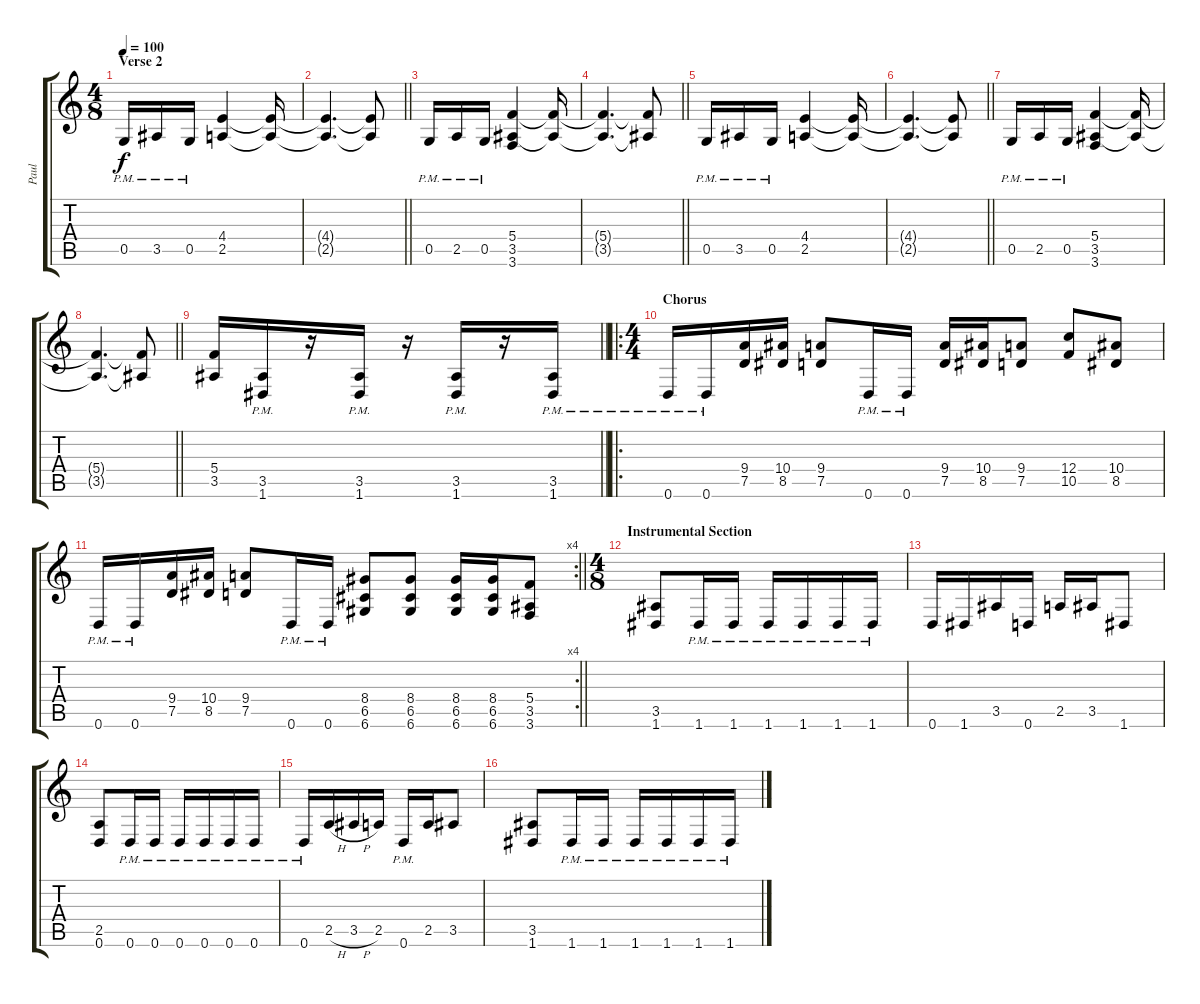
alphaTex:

\track ("Paul" "Paul") {instrument distortionguitar}
\staff {score tabs}
\tuning (D4 A3 F3 C3 G2 D2) {hide}
\ts (4 8)
\section ("" "Verse 2")
\tempo 100
\clef g2
\ks c
0.5{pm}.16{dy f} 3.5{pm}.16 0.5{pm}.16 (4.4 2.5).4 (4.4{t} 2.5{t}).16 |
\barLineRight lightlight
(4.4{t} 2.5{t}).4{d} (4.4{t} 2.5{t}).8 |
0.5{pm}.16 2.5{pm}.16 0.5{pm}.16 (5.4 3.5 3.6).4 (5.4{t} 3.5{t}).16 |
\barLineRight lightlight
(5.4{t} 3.5{t}).4{d} (5.4{t} 3.5{t}).8 |
0.5{pm}.16 3.5{pm}.16 0.5{pm}.16 (4.4 2.5).4 (4.4{t} 2.5{t}).16 |
\barLineRight lightlight
(4.4{t} 2.5{t}).4{d} (4.4{t} 2.5{t}).8 |
0.5{pm}.16 2.5{pm}.16 0.5{pm}.16 (5.4 3.5 3.6).4 (5.4{t} 3.5{t}).16 |
\barLineRight lightlight
(5.4{t} 3.5{t}).4{d} (5.4{t} 3.5{t}).8 |
\barLineRight lightlight
(5.4 3.5).16 (3.5{pm} 1.6{pm}).16 r.16 (3.5{pm} 1.6{pm}).16 r.16 (3.5{pm} 1.6{pm}).16 r.16 (3.5{pm} 1.6{pm}).16 |
\ro
\ts (4 4)
\section ("" "Chorus")
0.6{pm}.16 0.6{pm}.16 (9.4 7.5).16 (10.4 8.5).16 (9.4 7.5).8 0.6{pm}.16 0.6{pm}.16 (9.4 7.5).16 (10.4 8.5).16 (9.4 7.5).8 (12.4 10.5).8 (10.4 8.5).8 |
\rc 4
\barLineRight lightlight
0.6{pm}.16 0.6{pm}.16 (9.4 7.5).16 (10.4 8.5).16 (9.4 7.5).8 0.6{pm}.16 0.6{pm}.16 (8.4 6.5 6.6).8 (8.4 6.5 6.6).8 (8.4 6.5 6.6).16 (8.4 6.5 6.6).16 (5.4 3.5 3.6).8 |
\ts (4 8)
\section ("" "Instrumental Section")
(3.5 1.6).8 1.6{pm}.16 1.6{pm}.16 1.6{pm}.16 1.6{pm}.16 1.6{pm}.16 1.6{pm}.16 |
0.6.16 1.6.16 3.5.16 0.6.16 2.5.16 3.5.16 1.6.8 |
(2.5 0.6).8 0.6{pm}.16 0.6{pm}.16 0.6{pm}.16 0.6{pm}.16 0.6{pm}.16 0.6{pm}.16 |
0.6{pm}.16 2.5{h}.16 3.5{h}.16 2.5.16 0.6{pm}.16 2.5.16 3.5.8 |
(3.5 1.6).8 1.6{pm}.16 1.6{pm}.16 1.6{pm}.16 1.6{pm}.16 1.6{pm}.16 1.6{pm}.16
